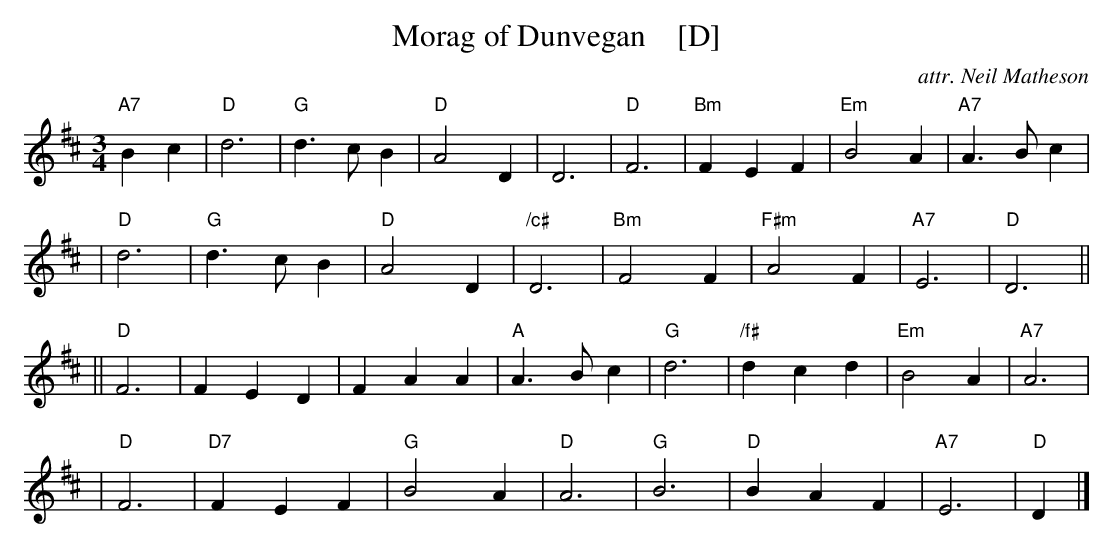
X:1
T: Morag of Dunvegan    [D]
C: attr. Neil Matheson
M: 3/4
L: 1/4
K: D
"A7"Bc \
| "D"d3 |"G"d>cB |"D"A2D |      D3 | "D"F3  | "Bm"FEF |"Em"B2A |"A7"A>Bc |
| "D"d3 |"G"d>cB |"D"A2D | "/c#"D3 |"Bm"F2F |"F#m"A2F |"A7"E3  | "D"D3  ||
||"D"F3 |    FED |   FAA | "A"A>Bc | "G"d3  |"/f#"dcd |"Em"B2A |"A7"A3   |
| "D"F3 |"D7"FEF |"G"B2A |   "D"A3 | "G"B3  |  "D"BAF |"A7"E3  | "D"D   |]
